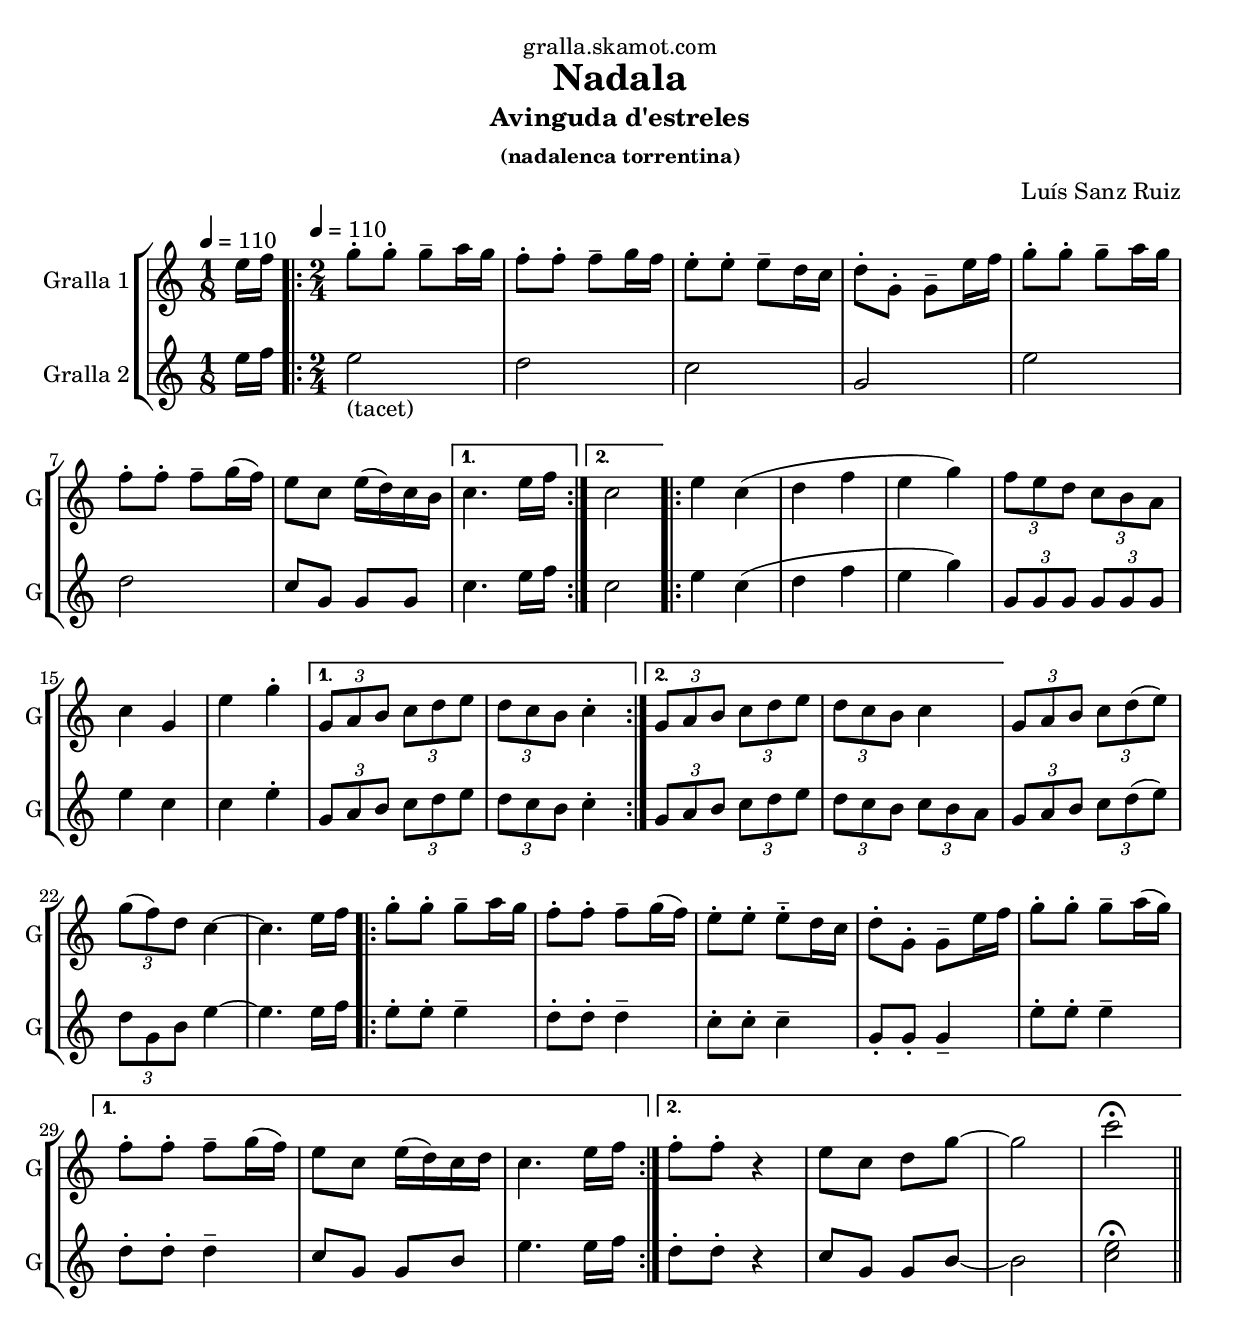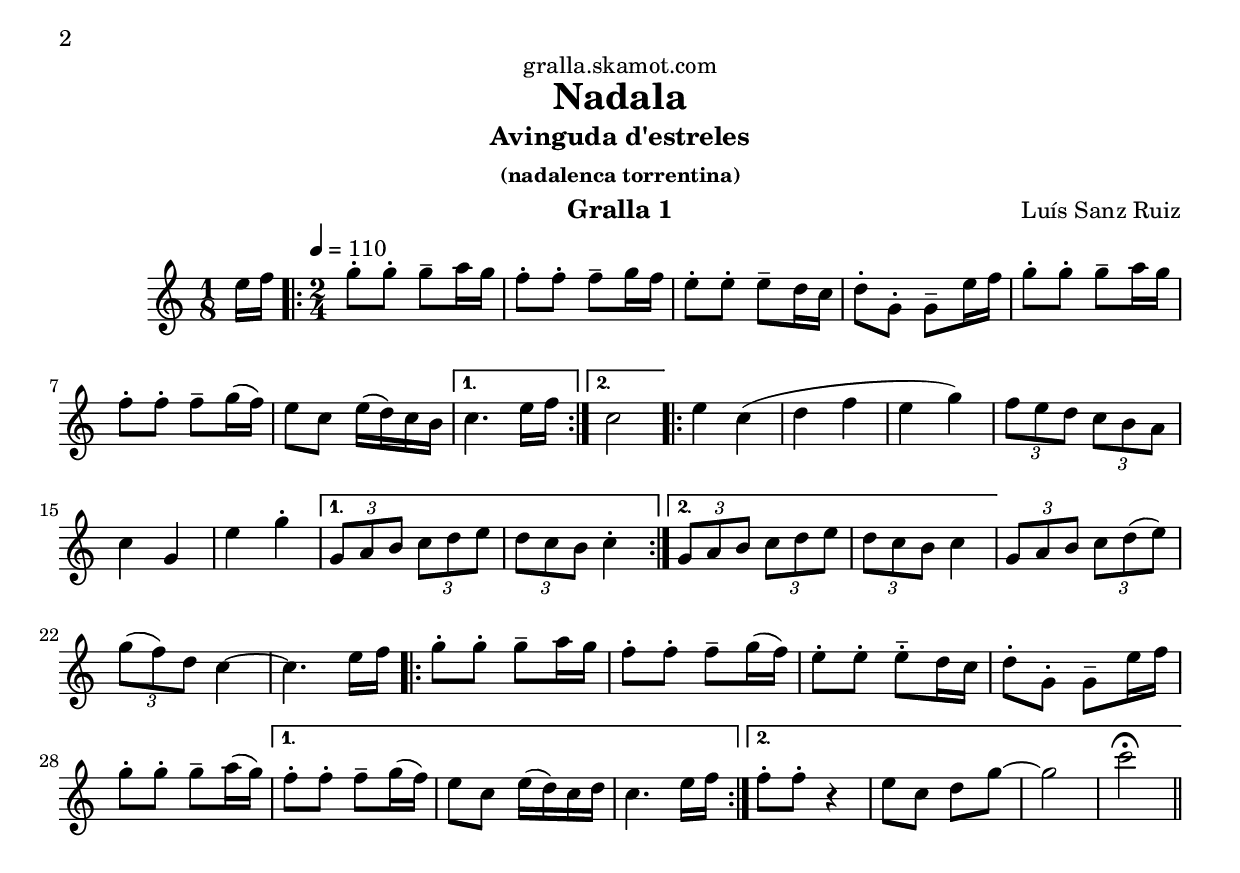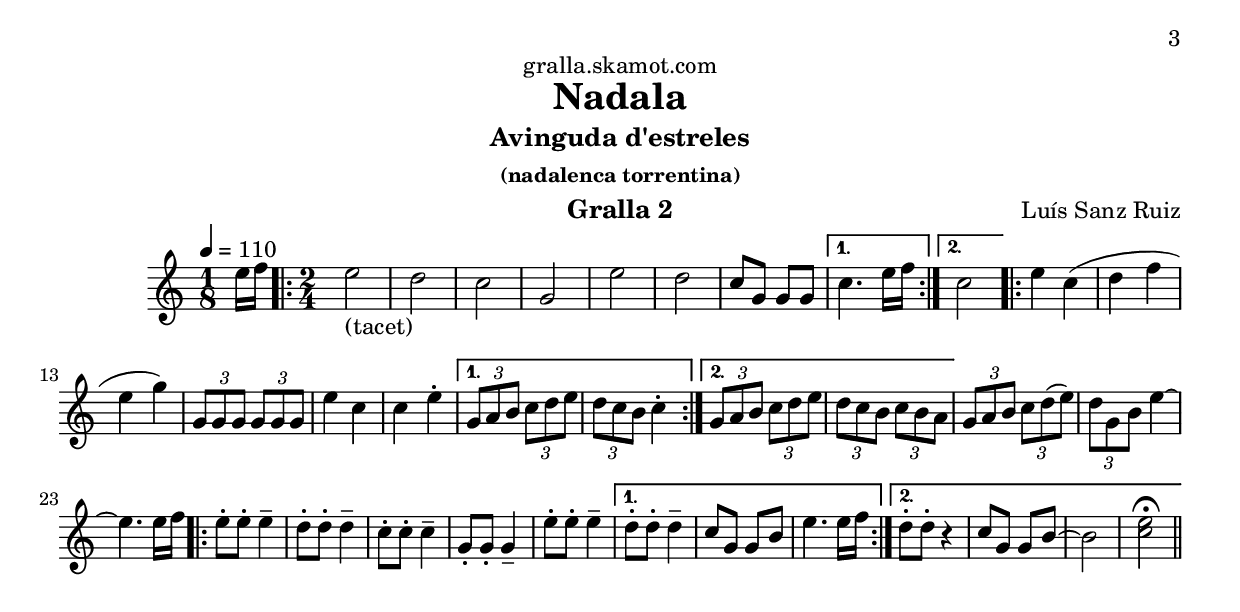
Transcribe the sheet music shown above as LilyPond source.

\version "2.16.2"

\header {
  dedication="gralla.skamot.com"
  title="Nadala"
  subtitle="Avinguda d'estreles"
  subsubtitle="(nadalenca torrentina)"
  poet=""
  meter=""
  piece=""
  composer="Luís Sanz Ruiz"
  arranger=""
  opus=""
  instrument=""
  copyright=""
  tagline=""
}

liniaroAa =
\relative e''
{
  \clef treble
  \key c \major
  \time 1/8
  e16 f \tempo 4 = 110  |
  \time 2/4   \repeat volta 2 { g8-. g-. g-- a16 g   |
  f8-. f-. f-- g16 f  |
  e8-. -. e-. -. e-- d16 c  |
  %05
  d8-. -. g,-. -. g-- e'16 f  |
  g8-. g-. g-- a16 g  |
  f8-. f-. f-- g16 ( f )  |
  e8 c e16 ( d ) c b }
  \alternative { { c4. e16 f }
  %10
  { c2 } }
  \repeat volta 2 { e4 c (  |
  d4 f  |
  e4 g )  |
  \times 2/3 { f8 e d } \times 2/3 { c b a }  |
  %15
  c4 g  |
  e'4 g-.  }
  \alternative { { \times 2/3 { g,8 a b } \times 2/3 { c d e }  |
  \times 2/3 { d8 c b } c4-. }
  { \times 2/3 { g8 a b } \times 2/3 { c d e }  |
  %20
  \times 2/3 { d8 c b } c4 } }
  \times 2/3 { g8 a b } \times 2/3 { c d ( e ) } |
  \times 2/3 { g8 ( f ) d } c4 ~  |
  c4. e16 f  |
  \repeat volta 2 { g8-. g-. g-- a16 g   |
  %25
  f8-. f-. f-- g16 ( f )  |
  e8-. e-. -. e-- -. d16 c  |
  d8-. -. g,-. -. g-- e'16 f  |
  g8-. g-. g-- a16 ( g ) }
  \alternative { { f8-. f-. f-- g16 ( f )  |
  %30
  e8 c e16 ( d ) c d  |
  c4. e16 f }
  { f8-. f-. r4  | % kompletite
  e8 c d g ~  |
  g2  |
  %35
  c2\fermata } } \bar "||"
}

liniaroAb =
\relative e''
{
  \tempo 4 = 110
  \clef treble
  \key c \major
  \time 1/8
  e16 f  |
  \time 2/4   \repeat volta 2 { e2 _"(tacet)"  |
  d2  |
  c2  |
  %05
  g2  |
  e'2  |
  d2  |
  c8 g g g }
  \alternative { { c4. e16 f }
  %10
  { c2 } }
  \repeat volta 2 { e4 c (  |
  d4 f  |
  e4 g )  |
  \times 2/3 { g,8 g g } \times 2/3 { g g g }  |
  %15
  e'4 c  |
  c4 e-.  }
  \alternative { { \times 2/3 { g,8 a b } \times 2/3 { c d e }  |
  \times 2/3 { d8 c b } c4-. }
  { \times 2/3 { g8 a b } \times 2/3 { c d e }  |
  %20
  \times 2/3 { d8 c b } \times 2/3 { c b a } } }
  \times 2/3 { g8 a b } \times 2/3 { c d ( e ) } |
  \times 2/3 { d8 g, b } e4 ~  |
  e4. e16 f  |
  \repeat volta 2 { e8-. e-. e4--  |
  %25
  d8-. d-. d4--  |
  c8-. c-. c4--  |
  g8-. g-. g4--  |
  e'8-. e-. e4-- }
  \alternative { { d8-. -. d-. -. d4--  |
  %30
  c8 g g b  |
  e4. e16 f }
  { d8-. d-. r4  | % kompletite
  c8 g g b ~  |
  b2  |
  %35
  <c e>2\fermata } } \bar "||"
}

\bookpart {
  \score {
    \new StaffGroup {
      \override Score.RehearsalMark #'self-alignment-X = #LEFT
      <<
        \new Staff \with {instrumentName = #"Gralla 1" shortInstrumentName = #"G"} \liniaroAa
        \new Staff \with {instrumentName = #"Gralla 2" shortInstrumentName = #"G"} \liniaroAb
      >>
    }
    \layout {}
  }
  \score { \unfoldRepeats
    \new StaffGroup {
      \override Score.RehearsalMark #'self-alignment-X = #LEFT
      <<
        \new Staff \with {instrumentName = #"Gralla 1" shortInstrumentName = #"G"} \liniaroAa
        \new Staff \with {instrumentName = #"Gralla 2" shortInstrumentName = #"G"} \liniaroAb
      >>
    }
    \midi {
      \set Staff.midiInstrument = "oboe"
      \set DrumStaff.midiInstrument = "drums"
    }
  }
}

\bookpart {
  \header {instrument="Gralla 1"}
  \score {
    \new StaffGroup {
      \override Score.RehearsalMark #'self-alignment-X = #LEFT
      <<
        \new Staff \liniaroAa
      >>
    }
    \layout {}
  }
  \score { \unfoldRepeats
    \new StaffGroup {
      \override Score.RehearsalMark #'self-alignment-X = #LEFT
      <<
        \new Staff \liniaroAa
      >>
    }
    \midi {
      \set Staff.midiInstrument = "oboe"
      \set DrumStaff.midiInstrument = "drums"
    }
  }
}

\bookpart {
  \header {instrument="Gralla 2"}
  \score {
    \new StaffGroup {
      \override Score.RehearsalMark #'self-alignment-X = #LEFT
      <<
        \new Staff \liniaroAb
      >>
    }
    \layout {}
  }
  \score { \unfoldRepeats
    \new StaffGroup {
      \override Score.RehearsalMark #'self-alignment-X = #LEFT
      <<
        \new Staff \liniaroAb
      >>
    }
    \midi {
      \set Staff.midiInstrument = "oboe"
      \set DrumStaff.midiInstrument = "drums"
    }
  }
}

